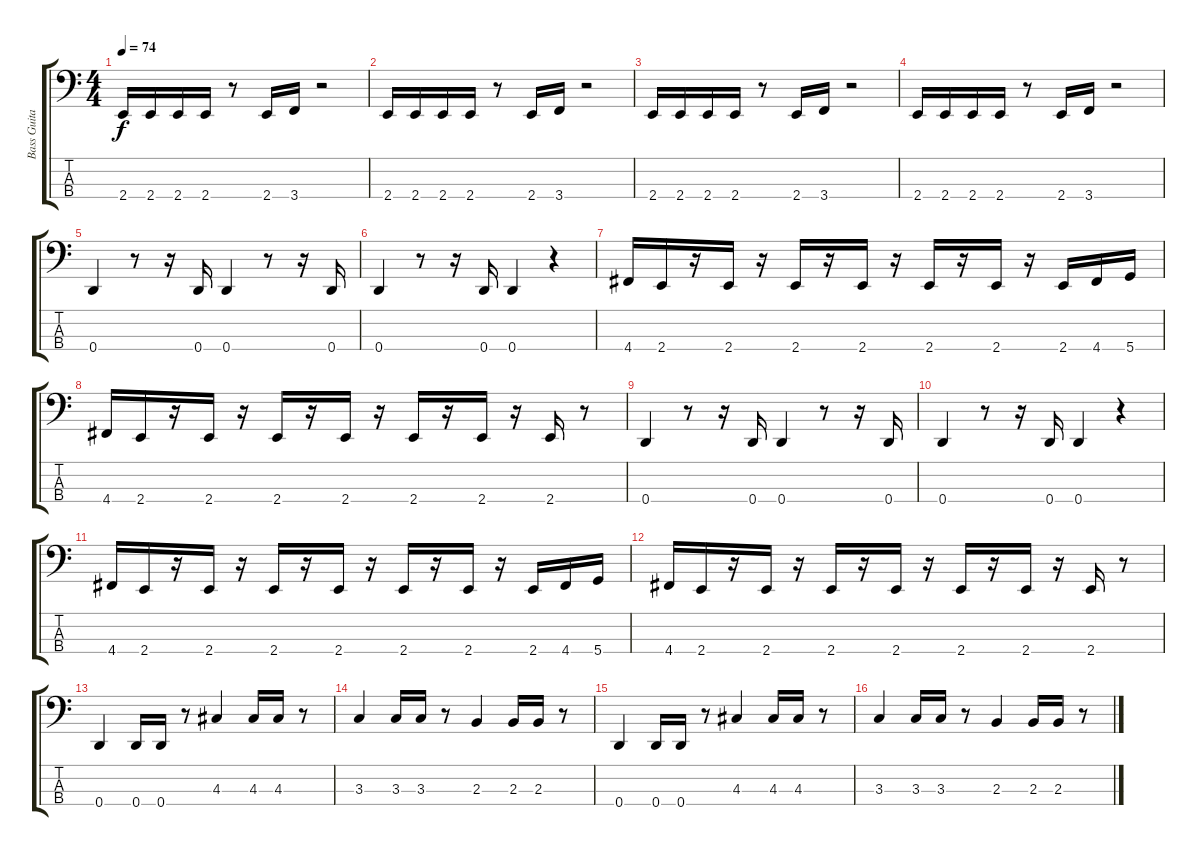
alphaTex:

\track ("Bass Guitar" "Bass Guita") {instrument electricbasspick}
\staff {score tabs}
\tuning (G2 D2 A1 D1) {hide}
\ts (4 4)
\tempo 74
\clef f4
\ks c
2.4.16{dy f} 2.4.16 2.4.16 2.4.16 r.8 2.4.16 3.4.16 r.2 |
2.4.16 2.4.16 2.4.16 2.4.16 r.8 2.4.16 3.4.16 r.2 |
2.4.16 2.4.16 2.4.16 2.4.16 r.8 2.4.16 3.4.16 r.2 |
2.4.16 2.4.16 2.4.16 2.4.16 r.8 2.4.16 3.4.16 r.2 |
0.4.4 r.8 r.16 0.4.16 0.4.4 r.8 r.16 0.4.16 |
0.4.4 r.8 r.16 0.4.16 0.4.4 r.4 |
4.4.16 2.4.16 r.16 2.4.16 r.16 2.4.16 r.16 2.4.16 r.16 2.4.16 r.16 2.4.16 r.16 2.4.16 4.4.16 5.4.16 |
4.4.16 2.4.16 r.16 2.4.16 r.16 2.4.16 r.16 2.4.16 r.16 2.4.16 r.16 2.4.16 r.16 2.4.16 r.8 |
0.4.4 r.8 r.16 0.4.16 0.4.4 r.8 r.16 0.4.16 |
0.4.4 r.8 r.16 0.4.16 0.4.4 r.4 |
4.4.16 2.4.16 r.16 2.4.16 r.16 2.4.16 r.16 2.4.16 r.16 2.4.16 r.16 2.4.16 r.16 2.4.16 4.4.16 5.4.16 |
4.4.16 2.4.16 r.16 2.4.16 r.16 2.4.16 r.16 2.4.16 r.16 2.4.16 r.16 2.4.16 r.16 2.4.16 r.8 |
0.4.4 0.4.16 0.4.16 r.8 4.3.4 4.3.16 4.3.16 r.8 |
3.3.4 3.3.16 3.3.16 r.8 2.3.4 2.3.16 2.3.16 r.8 |
0.4.4 0.4.16 0.4.16 r.8 4.3.4 4.3.16 4.3.16 r.8 |
3.3.4 3.3.16 3.3.16 r.8 2.3.4 2.3.16 2.3.16 r.8
